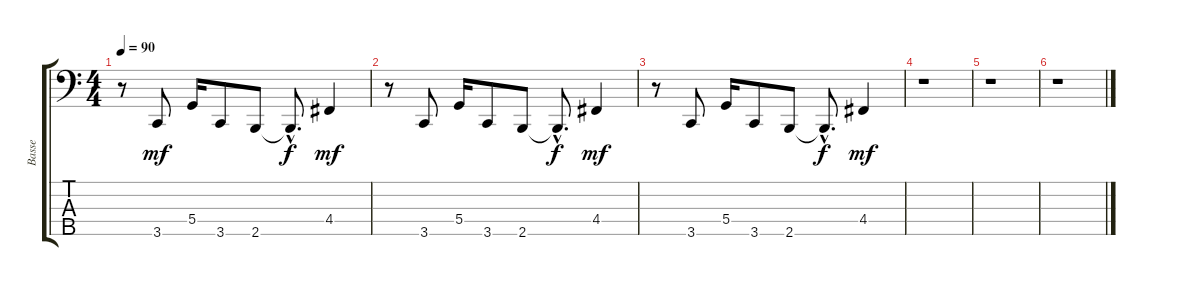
\track ("Basse" "Basse") {instrument electricbassfinger}
\staff {score tabs}
\tuning (F2 C2 G1 D1 A0) {hide}
\ts (4 4)
\tempo 90
\clef f4
\ks c
r.8{dy mf volume 4} 3.5.8 5.4.16 3.5.8 2.5.8 2.5{hac t}.8{d dy f} 4.4.4{dy mf} |
r.8{volume 0} 3.5.8 5.4.16 3.5.8 2.5.8 2.5{hac t}.8{d dy f} 4.4.4{dy mf} |
r.8 3.5.8 5.4.16 3.5.8 2.5.8 2.5{hac t}.8{d dy f} 4.4.4{dy mf} |
r.1 |
r.1 |
r.1
